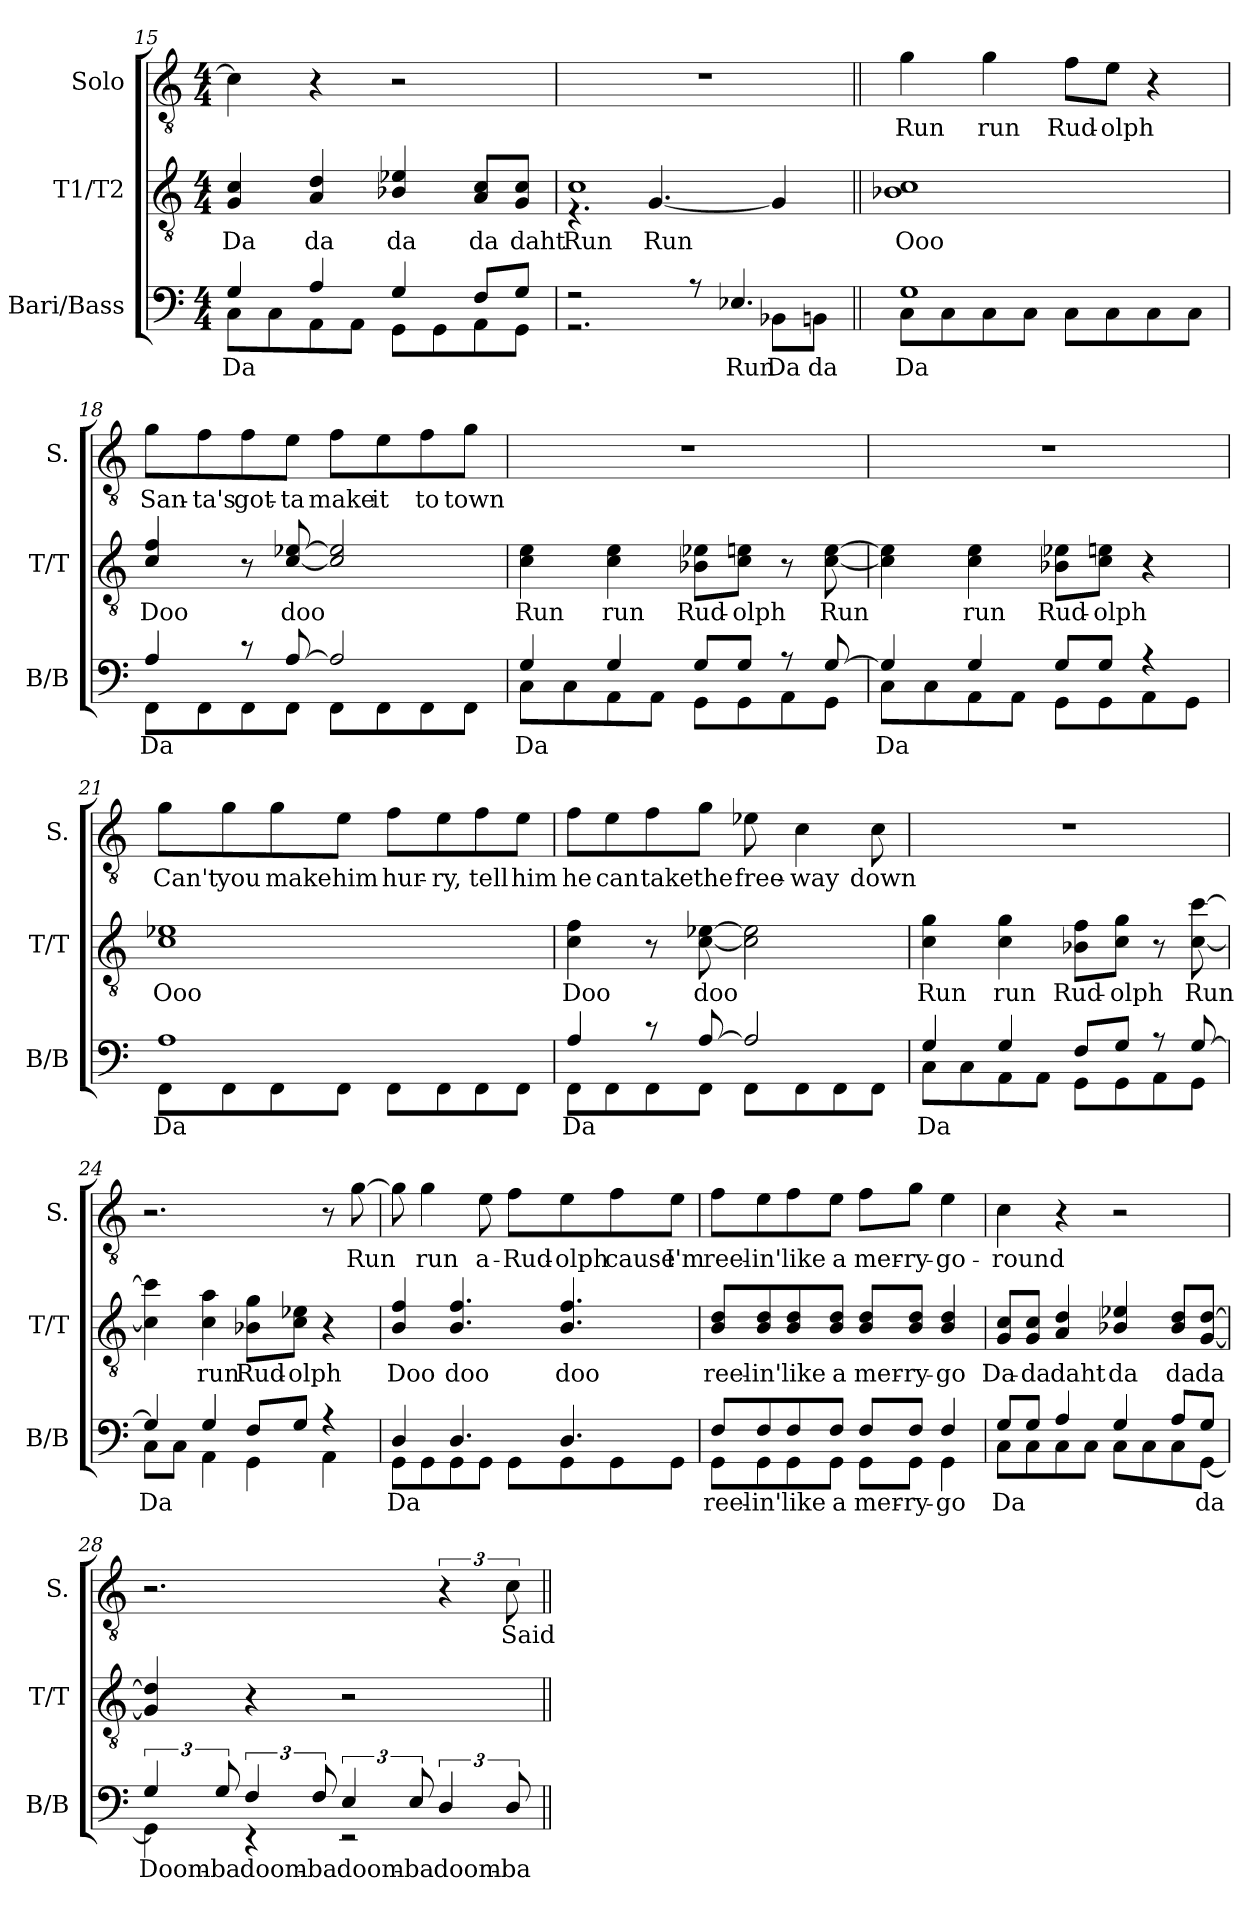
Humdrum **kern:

**kern	**text	**kern	**text	**kern	**text
*part3	*part3	*part2	*part2	*part1	*part1
*staff3	*staff3	*staff2	*staff2	*staff1	*staff1
*I"Bari/Bass	*	*I"T1/T2	*	*I"Solo	*
*I'B/B	*	*I'T/T	*	*I'S.	*
!!LO:PB:g=z
*clefF4	*	*clefGv2	*	*clefGv2	*
*k[]	*	*k[]	*	*k[]	*
*M4/4	*	*M4/4	*	*M4/4	*
=15	=15	=15	=15	=15	=15
*^	*	*	*	*	*
4G/	8C\L	Da	4G/ 4c/	Da	4c\]	.
.	8C\	.	.	.	.	.
4A/	8AA\	.	4A/ 4d/	da	4r	.
.	8AA\J	.	.	.	.	.
4G/	8GG\L	.	4B-X/ 4e-X/	da	2r	.
.	8GG\	.	.	.	.	.
8F/L	8AA\	.	8A/ 8c/L	da	.	.
8G/J	8GG\J	.	8G/ 8c/J	daht	.	.
=16	=16	=16	=16	=16	=16	=16
*	*	*	*^	*	*	*
2r	2.r	.	1c	4.r	Run	1r	.
.	.	.	.	[4.G/	Run	.	.
8r	.	.	.	.	.	.	.
4.E-X/	.	Run	.	.	.	.	.
.	8BB-X\L	Da	.	4G/]	.	.	.
.	8BBn\J	da	.	.	.	.	.
*	*	*	*v	*v	*	*	*
=17||	=17||	=17||	=17||	=17||	=17||	=17||
1G	8C\L	Da	1B-X 1c	Ooo	4g\	Run
.	8C\	.	.	.	.	.
.	8C\	.	.	.	4g\	run
.	8C\J	.	.	.	.	.
.	8C\L	.	.	.	8f\L	Rud-
.	8C\	.	.	.	8e\J	-olph
.	8C\	.	.	.	4r	.
.	8C\J	.	.	.	.	.
=18	=18	=18	=18	=18	=18	=18
4A/	8FF\L	Da	4c/ 4f/	Doo	8g\L	San-
.	8FF\	.	.	.	8f\	-ta's
8r	8FF\	.	8r	.	8f\	got-
[8A/	8FF\J	.	[8c/ [8e-X/	doo	8e\J	-ta
2A/]	8FF\L	.	2c/] 2e-/]	.	8f\L	make
.	8FF\	.	.	.	8e\	it
.	8FF\	.	.	.	8f\	to
.	8FF\J	.	.	.	8g\J	town
!!LO:LB:g=z
=19	=19	=19	=19	=19	=19	=19
4G/	8C\L	Da	4c\ 4e\	Run	1r	.
.	8C\	.	.	.	.	.
4G/	8AA\	.	4c\ 4e\	run	.	.
.	8AA\J	.	.	.	.	.
8G/L	8GG\L	.	8B-X\ 8e-X\L	Rud-	.	.
8G/J	8GG\	.	8c\ 8en\J	-olph	.	.
8r	8AA\	.	8r	.	.	.
[8G/	8GG\J	.	[8c\ [8e\	Run	.	.
=20	=20	=20	=20	=20	=20	=20
4G/]	8C\L	Da	4c\] 4e\]	.	1r	.
.	8C\	.	.	.	.	.
4G/	8AA\	.	4c\ 4e\	run	.	.
.	8AA\J	.	.	.	.	.
8G/L	8GG\L	.	8B-X\ 8e-X\L	Rud-	.	.
8G/J	8GG\	.	8c\ 8en\J	-olph	.	.
4r	8AA\	.	4r	.	.	.
.	8GG\J	.	.	.	.	.
=21	=21	=21	=21	=21	=21	=21
1A	8FF\L	Da	1c 1e-X	Ooo	8g\L	Can't
.	8FF\	.	.	.	8g\	you
.	8FF\	.	.	.	8g\	make
.	8FF\J	.	.	.	8e\J	him
.	8FF\L	.	.	.	8f\L	hur-
.	8FF\	.	.	.	8e\	-ry,
.	8FF\	.	.	.	8f\	tell
.	8FF\J	.	.	.	8e\J	him
!!LO:LB:g=z
=22	=22	=22	=22	=22	=22	=22
4A/	8FF\L	Da	4c\ 4f\	Doo	8f\L	he
.	8FF\	.	.	.	8e\	can
8r	8FF\	.	8r	.	8f\	take
[8A/	8FF\J	.	[8c\ [8e-X\	doo	8g\J	the
2A/]	8FF\L	.	2c\] 2e-\]	.	8e-X\	free-
.	8FF\	.	.	.	4c\	-way
.	8FF\	.	.	.	.	.
.	8FF\J	.	.	.	8c\	down
=23	=23	=23	=23	=23	=23	=23
4G/	8C\L	Da	4c\ 4g\	Run	1r	.
.	8C\	.	.	.	.	.
4G/	8AA\	.	4c\ 4g\	run	.	.
.	8AA\J	.	.	.	.	.
8F/L	8GG\L	.	8B-X\ 8f\L	Rud-	.	.
8G/J	8GG\	.	8c\ 8g\J	-olph	.	.
8r	8AA\	.	8r	.	.	.
[8G/	8GG\J	.	[8c\ [8cc\	Run	.	.
=24	=24	=24	=24	=24	=24	=24
4G/]	8C\L	Da	4c\] 4cc\]	.	2.r	.
.	8C\J	.	.	.	.	.
4G/	4AA\	.	4c\ 4a\	run	.	.
8F/L	4GG\	.	8B-X\ 8g\L	Rud-	.	.
8G/J	.	.	8c\ 8e-X\J	-olph	.	.
4r	4AA\	.	4r	.	8r	.
.	.	.	.	.	[8g\	Run
!!LO:PB:g=z
=25	=25	=25	=25	=25	=25	=25
4D/	8GG\L	Da	4B/ 4f/	Doo	8g\]	.
.	8GG\	.	.	.	4g\	run
4.D/	8GG\	.	4.B/ 4.f/	doo	.	.
.	8GG\J	.	.	.	8e\	a-
.	8GG\L	.	.	.	8f\L	-Rud-
4.D/	8GG\	.	4.B/ 4.f/	doo	8e\	-olph
.	8GG\	.	.	.	8f\	cause
.	8GG\J	.	.	.	8e\J	I'm
=26	=26	=26	=26	=26	=26	=26
8F/L	8GG\L	reel-	8B/ 8d/L	reel-	8f\L	reel-
8F/	8GG\	-in'	8B/ 8d/	-in'	8e\	-in'
8F/	8GG\	like	8B/ 8d/	like	8f\	like
8F/J	8GG\J	a	8B/ 8d/J	a	8e\J	a
8F/L	8GG\L	mer-	8B/ 8d/L	mer-	8f\L	mer-
8F/J	8GG\J	-ry-	8B/ 8d/J	-ry-	8g\J	-ry-
4F/	4GG\	-go	4B/ 4d/	-go	4e\	-go-
=27	=27	=27	=27	=27	=27	=27
8G/L	8C\L	Da	8G/ 8c/L	Da-	4c\	-round
8G/J	8C\	.	8G/ 8c/J	-da	.	.
4A/	8C\	.	4A/ 4d/	daht	4r	.
.	8C\J	.	.	.	.	.
4G/	8C\L	.	4B-X/ 4e-X/	da	2r	.
.	8C\	.	.	.	.	.
8A/L	8C\	.	8B-/ 8d/L	da	.	.
8G/J	[8GG\J	da	[8G/ [8d/J	da	.	.
!!LO:LB:g=z
=28	=28	=28	=28	=28	=28	=28
6G/	4GG\]	Doom-	4G/] 4d/]	.	2.r	.
12G/	.	-ba	.	.	.	.
6F/	4r	doom-	4r	.	.	.
12F/	.	-ba	.	.	.	.
6E/	2r	doom-	2r	.	.	.
12E/	.	-ba	.	.	.	.
6D/	.	doom-	.	.	6r	.
12D/	.	-ba	.	.	12c\	Said
*v	*v	*	*	*	*	*
=||	=||	=||	=||	=||	=||
*-	*-	*-	*-	*-	*-
